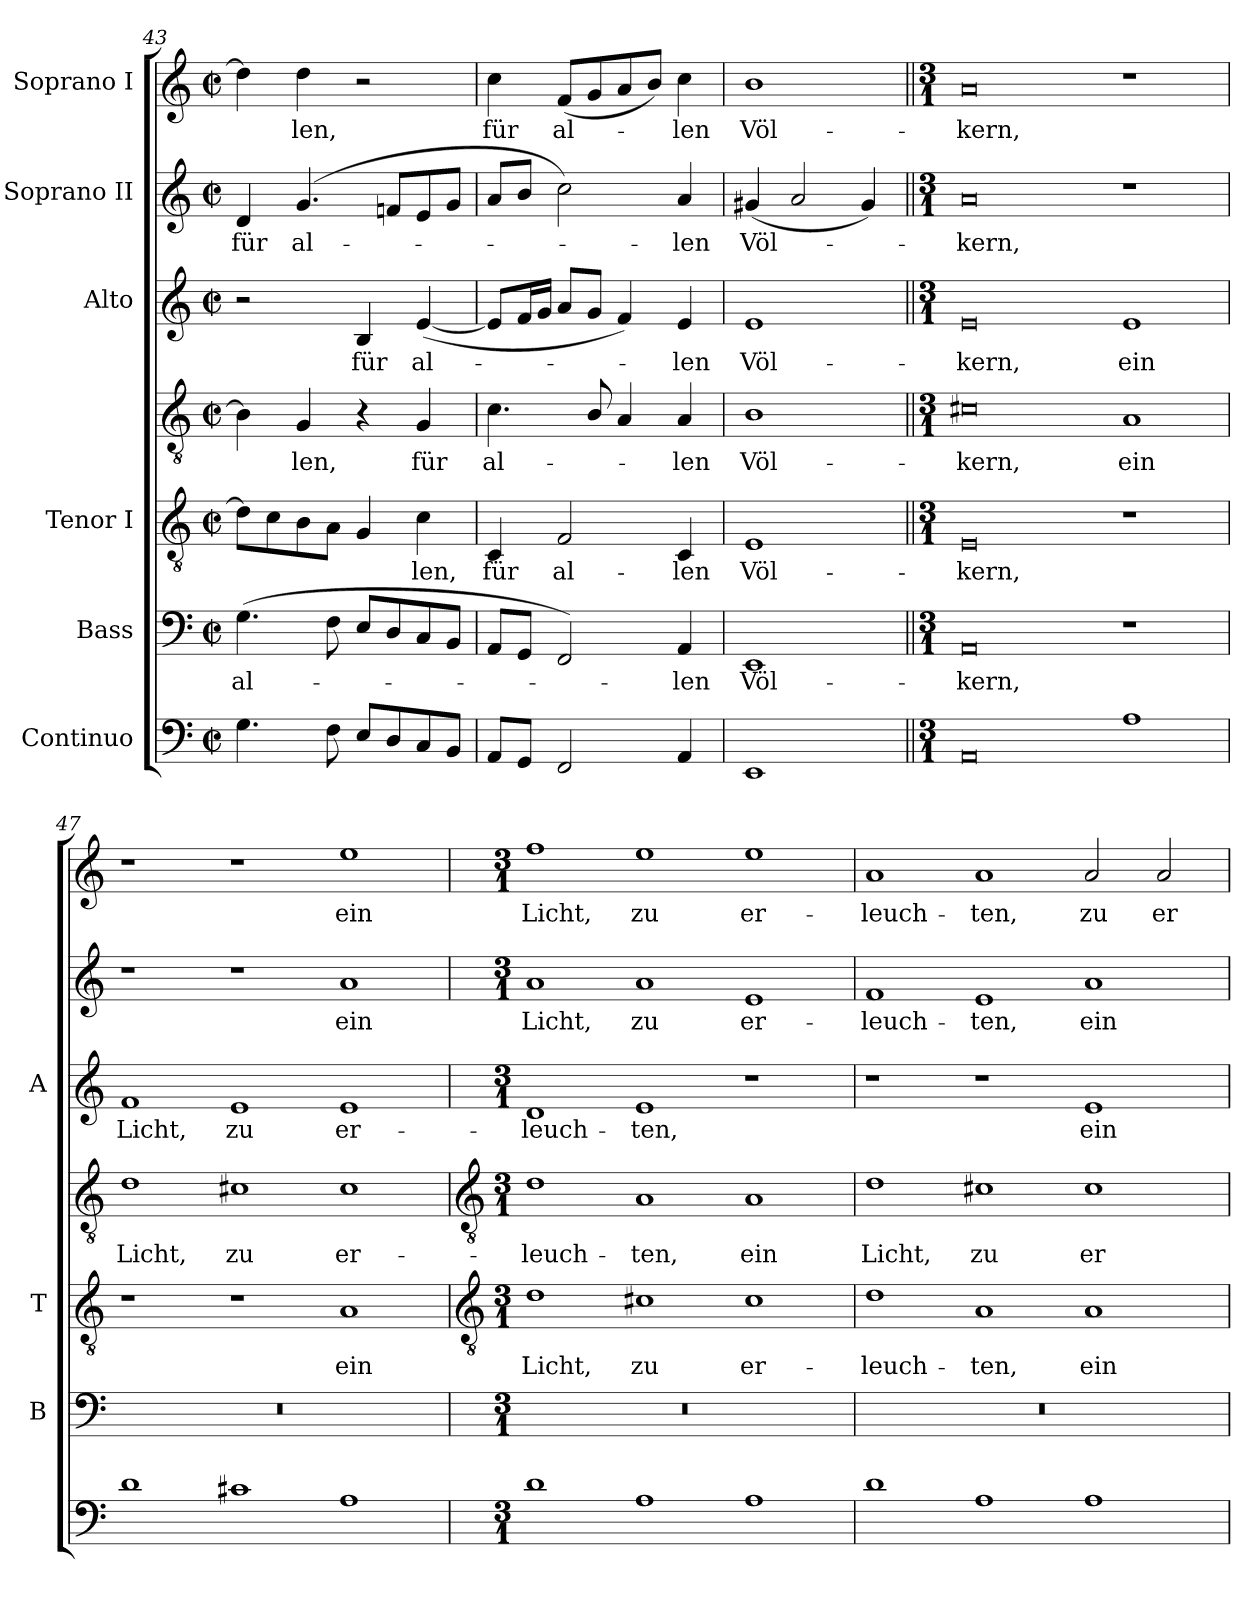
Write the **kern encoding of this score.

**kern	**kern	**text	**kern	**text	**kern	**text	**kern	**text	**kern	**text	**kern	**text
*part6	*part5	*part5	*part4	*part4	*part4	*part4	*part3	*part3	*part2	*part2	*part1	*part1
*staff7	*staff6	*staff6	*staff5	*staff5	*staff4	*staff4	*staff3	*staff3	*staff2	*staff2	*staff1	*staff1
*I"Continuo	*I"Bass	*	*I"Tenor I	*	*	*	*I"Alto	*	*I"Soprano II	*	*I"Soprano I	*
*	*I'B	*	*I'T	*	*	*	*I'A	*	*	*	*	*
*clefF4	*clefF4	*	*clefGv2	*	*clefGv2	*	*clefG2	*	*clefG2	*	*clefG2	*
*k[]	*k[]	*	*k[]	*	*k[]	*	*k[]	*	*k[]	*	*k[]	*
*C:	*C:	*	*C:	*	*C:	*	*C:	*	*C:	*	*C:	*
*M2/2	*M2/2	*	*M2/2	*	*M2/2	*	*M2/2	*	*M2/2	*	*M2/2	*
*met(c|)	*met(c|)	*	*met(c|)	*	*met(c|)	*	*met(c|)	*	*met(c|)	*	*met(c|)	*
=43	=43	=43	=43	=43	=43	=43	=43	=43	=43	=43	=43	=43
!	!	!LO:LY:b	!	!	!	!	!	!	!	!LO:LY:b	!	!
4.G	(<4.G	al-	8dL]	.	4B]	.	2r	.	4d	für	4dd]	.
.	.	.	8c	.	.	.	.	.	.	.	.	.
!	!	!	!	!	!	!LO:LY:b	!	!	!	!LO:LY:b	!	!LO:LY:b
.	.	.	8B	.	4G	len,	.	.	(<4.g	al-	4dd	len,
8F	8F	.	8AJ	.	.	.	.	.	.	.	.	.
!	!	!	!	!	!	!	!	!LO:LY:b	!	!	!	!
8EL	8EL	.	4G	.	4r	.	4B	für	.	.	2r	.
8D	8D	.	.	.	.	.	.	.	8fnL	.	.	.
!	!	!	!	!LO:LY:b	!	!LO:LY:b	!	!LO:LY:b	!	!	!	!
8C	8C	.	4c	len,	4G	für	(<[4e	al-	8e	.	.	.
8BBJ	8BBJ	.	.	.	.	.	.	.	8gJ	.	.	.
=44	=44	=44	=44	=44	=44	=44	=44	=44	=44	=44	=44	=44
!	!	!	!	!LO:LY:b	!	!LO:LY:b	!	!	!	!	!	!LO:LY:b
8AAL	8AAL	.	4C	für	4.c	al-	8eL]	.	8aL	.	4cc	für
8GGJ	8GGJ	.	.	.	.	.	16fL	.	8bJ	.	.	.
.	.	.	.	.	.	.	16gJJ	.	.	.	.	.
!	!	!	!	!LO:LY:b	!	!	!	!	!	!	!	!LO:LY:b
2FF	2FF)	.	2F	al-	.	.	8aL	.	2cc)	.	(<8fL	al-
.	.	.	.	.	8B/	.	8gJ	.	.	.	8g	.
.	.	.	.	.	4A	.	4f)	.	.	.	8a	.
.	.	.	.	.	.	.	.	.	.	.	8bJ)	.
!	!	!LO:LY:b	!	!LO:LY:b	!	!LO:LY:b	!	!LO:LY:b	!	!LO:LY:b	!	!LO:LY:b
4AA	4AA	len	4C	-len	4A	len	4e	len	4a	len	4cc	len
=45	=45	=45	=45	=45	=45	=45	=45	=45	=45	=45	=45	=45
!	!	!LO:LY:b	!	!LO:LY:b	!	!LO:LY:b	!	!LO:LY:b	!	!LO:LY:b	!	!LO:LY:b
1EE	1EE	Völ-	1E	-Völ-	1B	Völ-	1e	Völ-	(<4g#X	Völ-	1b	Völ-
.	.	.	.	.	.	.	.	.	2a	.	.	.
.	.	.	.	.	.	.	.	.	4g#)	.	.	.
=46||	=46||	=46||	=46||	=46||	=46||	=46||	=46||	=46||	=46||	=46||	=46||	=46||
*M3/1	*M3/1	*	*M3/1	*	*M3/1	*	*M3/1	*	*M3/1	*	*M3/1	*
!	!	!LO:LY:b	!	!LO:LY:b	!	!LO:LY:b	!	!LO:LY:b	!	!LO:LY:b	!	!LO:LY:b
0AA	0AA	-kern,	0E	kern,	0c#X	-kern,	0e	-kern,	0a	kern,	0a	-kern,
!	!	!	!	!	!	!LO:LY:b	!	!LO:LY:b	!	!	!	!
1A	1r	.	1r	.	1A	ein	1e	ein	1r	.	1r	.
=47	=47	=47	=47	=47	=47	=47	=47	=47	=47	=47	=47	=47
!	!LO:N:vis=0	!	!	!	!	!LO:LY:b	!	!LO:LY:b	!	!	!	!
1d	0.r	.	1r	.	1d	Licht,	1f	Licht,	1r	.	1r	.
!	!	!	!	!	!	!LO:LY:b	!	!LO:LY:b	!	!	!	!
1c#X	.	.	1r	.	1c#X	zu	1e	zu	1r	.	1r	.
!	!	!	!	!LO:LY:b	!	!LO:LY:b	!	!LO:LY:b	!	!LO:LY:b	!	!LO:LY:b
1A	.	.	1A	-ein	1c#	er-	1e	er-	1a	ein	1ee	ein
!!LO:LB:g=z
=48	=48	=48	=48	=48	=48	=48	=48	=48	=48	=48	=48	=48
*	*	*	*clefGv2	*	*clefGv2	*	*	*	*	*	*	*
*M3/1	*M3/1	*	*M3/1	*	*M3/1	*	*M3/1	*	*M3/1	*	*M3/1	*
!	!LO:N:vis=0	!	!	!LO:LY:b	!	!LO:LY:b	!	!LO:LY:b	!	!LO:LY:b	!	!LO:LY:b
1d	0.r	.	1d	Licht,	1d	leuch-	1d	-leuch-	1a	Licht,	1ff	Licht,
!	!	!	!	!LO:LY:b	!	!LO:LY:b	!	!LO:LY:b	!	!LO:LY:b	!	!LO:LY:b
1A	.	.	1c#X	zu	1A	-ten,	1e	-ten,	1a	zu	1ee	zu
!	!	!	!	!LO:LY:b	!	!LO:LY:b	!	!	!	!LO:LY:b	!	!LO:LY:b
1A	.	.	1c#	er-	1A	ein	1r	.	1e	er-	1ee	er-
=49	=49	=49	=49	=49	=49	=49	=49	=49	=49	=49	=49	=49
!	!LO:N:vis=0	!	!	!LO:LY:b	!	!LO:LY:b	!	!	!	!LO:LY:b	!	!LO:LY:b
1d	0.r	.	1d	-leuch-	1d	-Licht,	1r	.	1f	-leuch-	1a	-leuch-
!	!	!	!	!LO:LY:b	!	!LO:LY:b	!	!	!	!LO:LY:b	!	!LO:LY:b
1A	.	.	1A	-ten,	1c#X	zu	1r	.	1e	-ten,	1a	-ten,
!	!	!	!	!LO:LY:b	!	!LO:LY:b	!	!LO:LY:b	!	!LO:LY:b	!	!LO:LY:b
1A	.	.	1A	ein	1c#	er-	1e	ein	1a	ein	2a	zu
!	!	!	!	!	!	!	!	!	!	!	!	!LO:LY:b
.	.	.	.	.	.	.	.	.	.	.	2a	er-
=	=	=	=	=	=	=	=	=	=	=	=	=
*-	*-	*-	*-	*-	*-	*-	*-	*-	*-	*-	*-	*-
